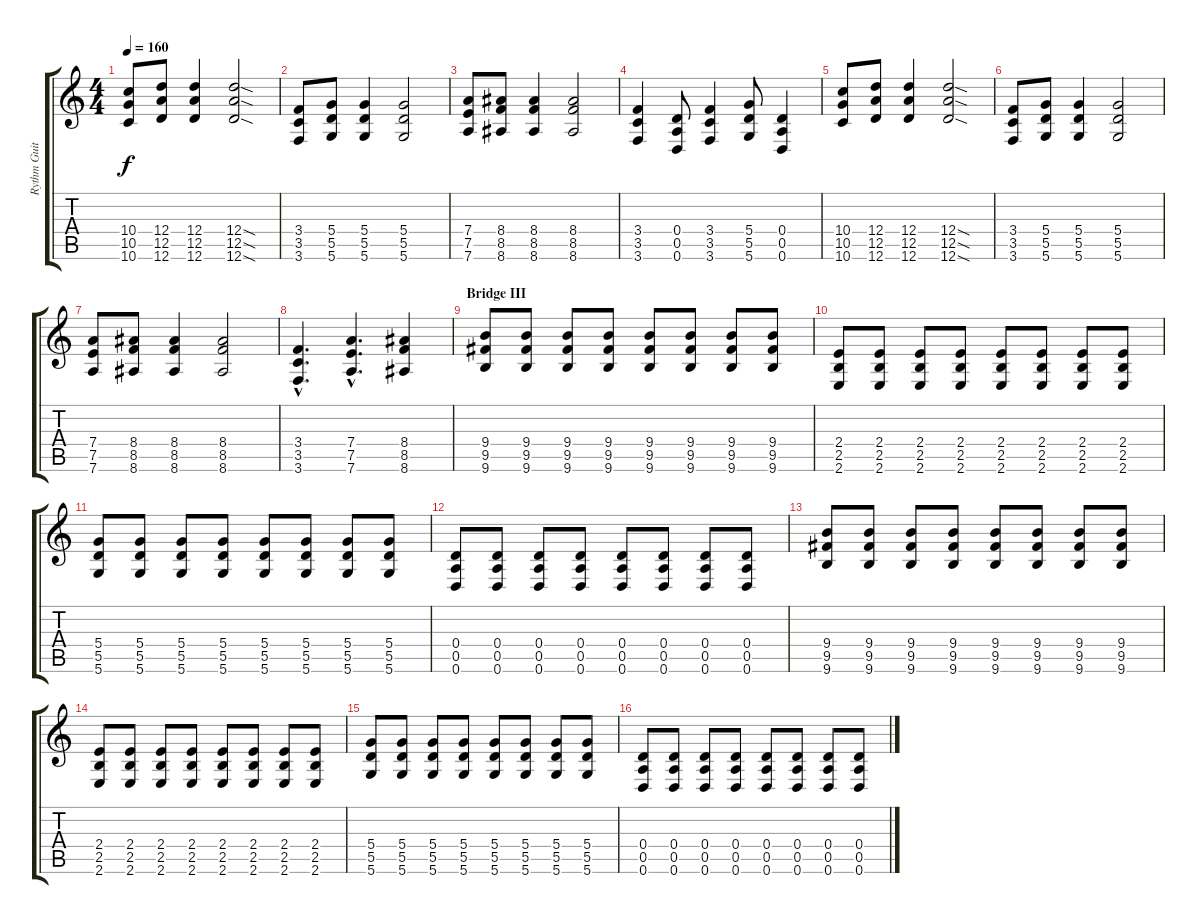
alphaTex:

\track ("Rythm Guitar" "Rythm Guit") {instrument distortionguitar}
\staff {score tabs}
\tuning (E4 B3 G3 D3 A2 D2) {hide}
\ts (4 4)
\tempo 160
\clef g2
\ks c
(10.4 10.5 10.6).8{dy f} (12.4 12.5 12.6).8 (12.4 12.5 12.6).4 (12.4{sod} 12.5{sod} 12.6{sod}).2 |
(3.4 3.5 3.6).8 (5.4 5.5 5.6).8 (5.4 5.5 5.6).4 (5.4 5.5 5.6).2 |
(7.4 7.5 7.6).8 (8.4 8.5 8.6).8 (8.4 8.5 8.6).4 (8.4 8.5 8.6).2 |
(3.4 3.5 3.6).4 (0.4 0.5 0.6).8 (3.4 3.5 3.6).4 (5.4 5.5 5.6).8 (0.4 0.5 0.6).4 |
(10.4 10.5 10.6).8 (12.4 12.5 12.6).8 (12.4 12.5 12.6).4 (12.4{sod} 12.5{sod} 12.6{sod}).2 |
(3.4 3.5 3.6).8 (5.4 5.5 5.6).8 (5.4 5.5 5.6).4 (5.4 5.5 5.6).2 |
(7.4 7.5 7.6).8 (8.4 8.5 8.6).8 (8.4 8.5 8.6).4 (8.4 8.5 8.6).2 |
(3.4{hac} 3.5{hac} 3.6{hac}).4{d} (7.4{hac} 7.5{hac} 7.6{hac}).4{d} (8.4 8.5 8.6).4 |
\section ("" "Bridge III")
(9.4 9.5 9.6).8 (9.4 9.5 9.6).8 (9.4 9.5 9.6).8 (9.4 9.5 9.6).8 (9.4 9.5 9.6).8 (9.4 9.5 9.6).8 (9.4 9.5 9.6).8 (9.4 9.5 9.6).8 |
(2.4 2.5 2.6).8 (2.4 2.5 2.6).8 (2.4 2.5 2.6).8 (2.4 2.5 2.6).8 (2.4 2.5 2.6).8 (2.4 2.5 2.6).8 (2.4 2.5 2.6).8 (2.4 2.5 2.6).8 |
(5.4 5.5 5.6).8 (5.4 5.5 5.6).8 (5.4 5.5 5.6).8 (5.4 5.5 5.6).8 (5.4 5.5 5.6).8 (5.4 5.5 5.6).8 (5.4 5.5 5.6).8 (5.4 5.5 5.6).8 |
(0.4 0.5 0.6).8 (0.4 0.5 0.6).8 (0.4 0.5 0.6).8 (0.4 0.5 0.6).8 (0.4 0.5 0.6).8 (0.4 0.5 0.6).8 (0.4 0.5 0.6).8 (0.4 0.5 0.6).8 |
(9.4 9.5 9.6).8 (9.4 9.5 9.6).8 (9.4 9.5 9.6).8 (9.4 9.5 9.6).8 (9.4 9.5 9.6).8 (9.4 9.5 9.6).8 (9.4 9.5 9.6).8 (9.4 9.5 9.6).8 |
(2.4 2.5 2.6).8 (2.4 2.5 2.6).8 (2.4 2.5 2.6).8 (2.4 2.5 2.6).8 (2.4 2.5 2.6).8 (2.4 2.5 2.6).8 (2.4 2.5 2.6).8 (2.4 2.5 2.6).8 |
(5.4 5.5 5.6).8 (5.4 5.5 5.6).8 (5.4 5.5 5.6).8 (5.4 5.5 5.6).8 (5.4 5.5 5.6).8 (5.4 5.5 5.6).8 (5.4 5.5 5.6).8 (5.4 5.5 5.6).8 |
(0.4 0.5 0.6).8 (0.4 0.5 0.6).8 (0.4 0.5 0.6).8 (0.4 0.5 0.6).8 (0.4 0.5 0.6).8 (0.4 0.5 0.6).8 (0.4 0.5 0.6).8 (0.4 0.5 0.6).8
